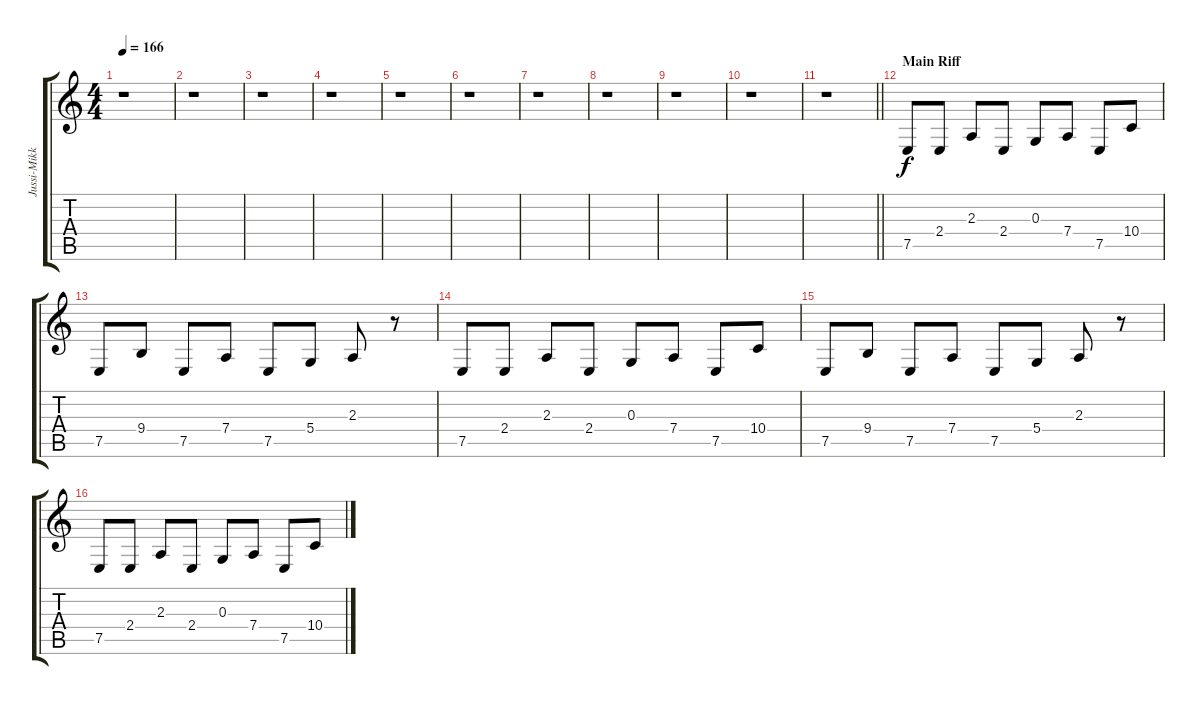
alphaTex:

\track ("Jussi-Mikko Salminen" "Jussi-Mikk") {instrument rockorgan}
\staff {score tabs}
\tuning (E4 B3 G3 D3 A2 E2) {hide}
\ts (4 4)
\tempo 166
\clef g2
\ks c
r.1{dy f} |
r.1 |
r.1 |
r.1 |
r.1 |
r.1 |
r.1 |
r.1 |
r.1 |
r.1 |
\barLineRight lightlight
r.1 |
\section ("" "Main Riff")
7.5.8 2.4.8 2.3.8 2.4.8 0.3.8 7.4.8 7.5.8 10.4.8 |
7.5.8 9.4.8 7.5.8 7.4.8 7.5.8 5.4.8 2.3.8 r.8 |
7.5.8 2.4.8 2.3.8 2.4.8 0.3.8 7.4.8 7.5.8 10.4.8 |
7.5.8 9.4.8 7.5.8 7.4.8 7.5.8 5.4.8 2.3.8 r.8 |
7.5.8 2.4.8 2.3.8 2.4.8 0.3.8 7.4.8 7.5.8 10.4.8
